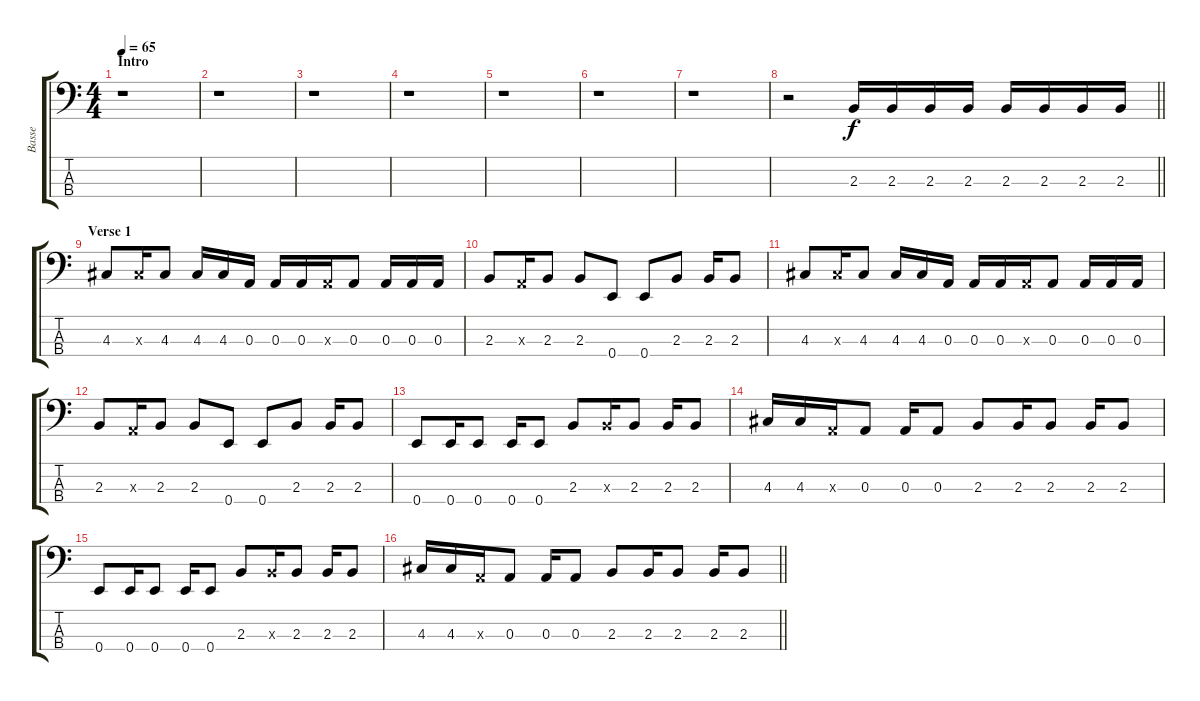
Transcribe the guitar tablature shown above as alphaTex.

\track ("Basse" "Basse") {instrument electricbassfinger}
\staff {score tabs}
\tuning (G2 D2 A1 E1) {hide}
\ts (4 4)
\section ("" "Intro")
\tempo 65
\clef f4
\ks c
r.1{dy f instrument electricbassfinger} |
r.1 |
r.1 |
r.1 |
r.1 |
r.1 |
r.1 |
\barLineRight lightlight
r.2 2.3.16 2.3.16 2.3.16 2.3.16 2.3.16 2.3.16 2.3.16 2.3.16 |
\section ("" "Verse 1")
4.3.8 4.3{x}.16 4.3.8 4.3.16 4.3.16 0.3.16 0.3.16 0.3.16 0.3{x}.16 0.3.8 0.3.16 0.3.16 0.3.16 |
2.3.8 0.3{x}.16 2.3.8 2.3.8 0.4.8 0.4.8 2.3.8 2.3.16 2.3.8 |
4.3.8 4.3{x}.16 4.3.8 4.3.16 4.3.16 0.3.16 0.3.16 0.3.16 0.3{x}.16 0.3.8 0.3.16 0.3.16 0.3.16 |
2.3.8 0.3{x}.16 2.3.8 2.3.8 0.4.8 0.4.8 2.3.8 2.3.16 2.3.8 |
0.4.8 0.4.16 0.4.8 0.4.16 0.4.8 2.3.8 2.3{x}.16 2.3.8 2.3.16 2.3.8 |
4.3.16 4.3.16 0.3{x}.16 0.3.8 0.3.16 0.3.8 2.3.8 2.3.16 2.3.8 2.3.16 2.3.8 |
0.4.8 0.4.16 0.4.8 0.4.16 0.4.8 2.3.8 2.3{x}.16 2.3.8 2.3.16 2.3.8 |
\barLineRight lightlight
4.3.16 4.3.16 0.3{x}.16 0.3.8 0.3.16 0.3.8 2.3.8 2.3.16 2.3.8 2.3.16 2.3.8
